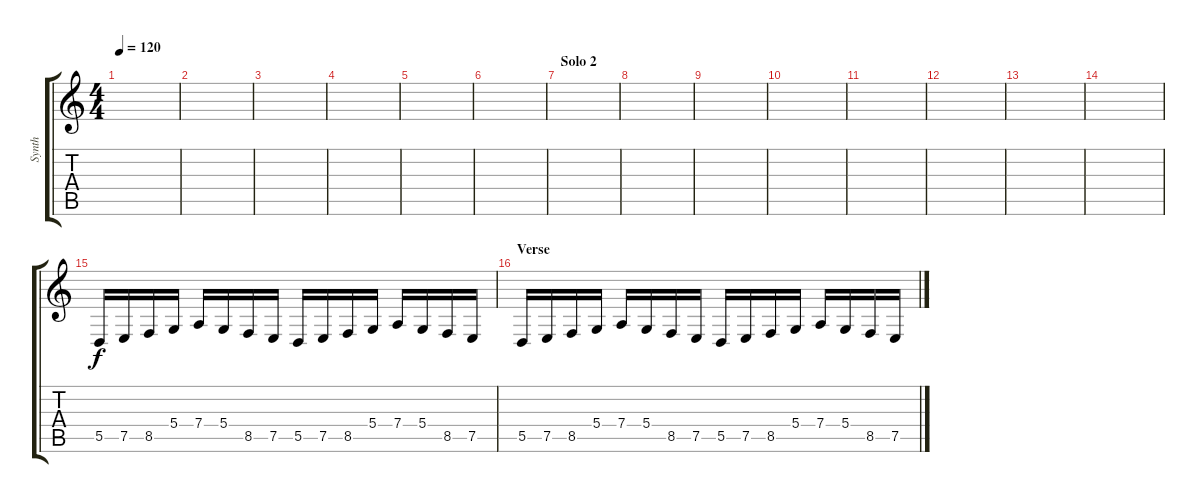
\track ("Synth" "Synth") {instrument brightacousticpiano}
\staff {score tabs}
\tuning (E4 B3 G3 D3 A2 D2) {hide}
\ts (4 4)
\tempo 120
\clef g2
\ks c
|
|
|
|
|
|
\section ("" "Solo 2")
|
|
|
|
|
|
|
|
5.5.16 7.5.16 8.5.16 5.4.16 7.4.16 5.4.16 8.5.16 7.5.16 5.5.16 7.5.16 8.5.16 5.4.16 7.4.16 5.4.16 8.5.16 7.5.16 |
\section ("" "Verse")
5.5.16 7.5.16 8.5.16 5.4.16 7.4.16 5.4.16 8.5.16 7.5.16 5.5.16 7.5.16 8.5.16 5.4.16 7.4.16 5.4.16 8.5.16 7.5.16
